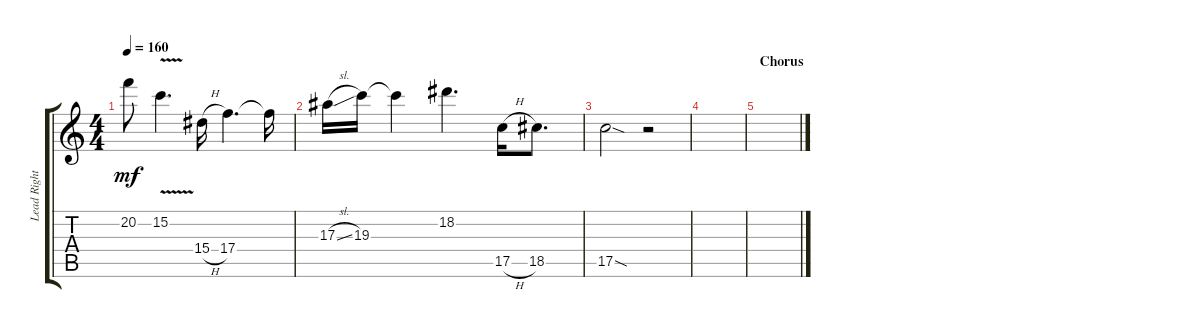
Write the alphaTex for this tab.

\track ("Lead Right" "Lead Right") {instrument distortionguitar}
\staff {score tabs}
\tuning (D4 A3 F3 C3 G2 C2) {hide}
\ts (4 4)
\tempo 160
\clef g2
\ks c
20.2.8{dy mf} 15.2{v}.4{d} 15.4{h}.16 17.4.4{d} 17.4{t}.16 |
17.3{sl}.16 19.3.16 19.3{t}.4 18.2.4{d} 17.5{h}.16 18.5.8{d} |
\section ("" "")
17.5{sod}.2 r.2 |
|
\section ("" "Chorus")
